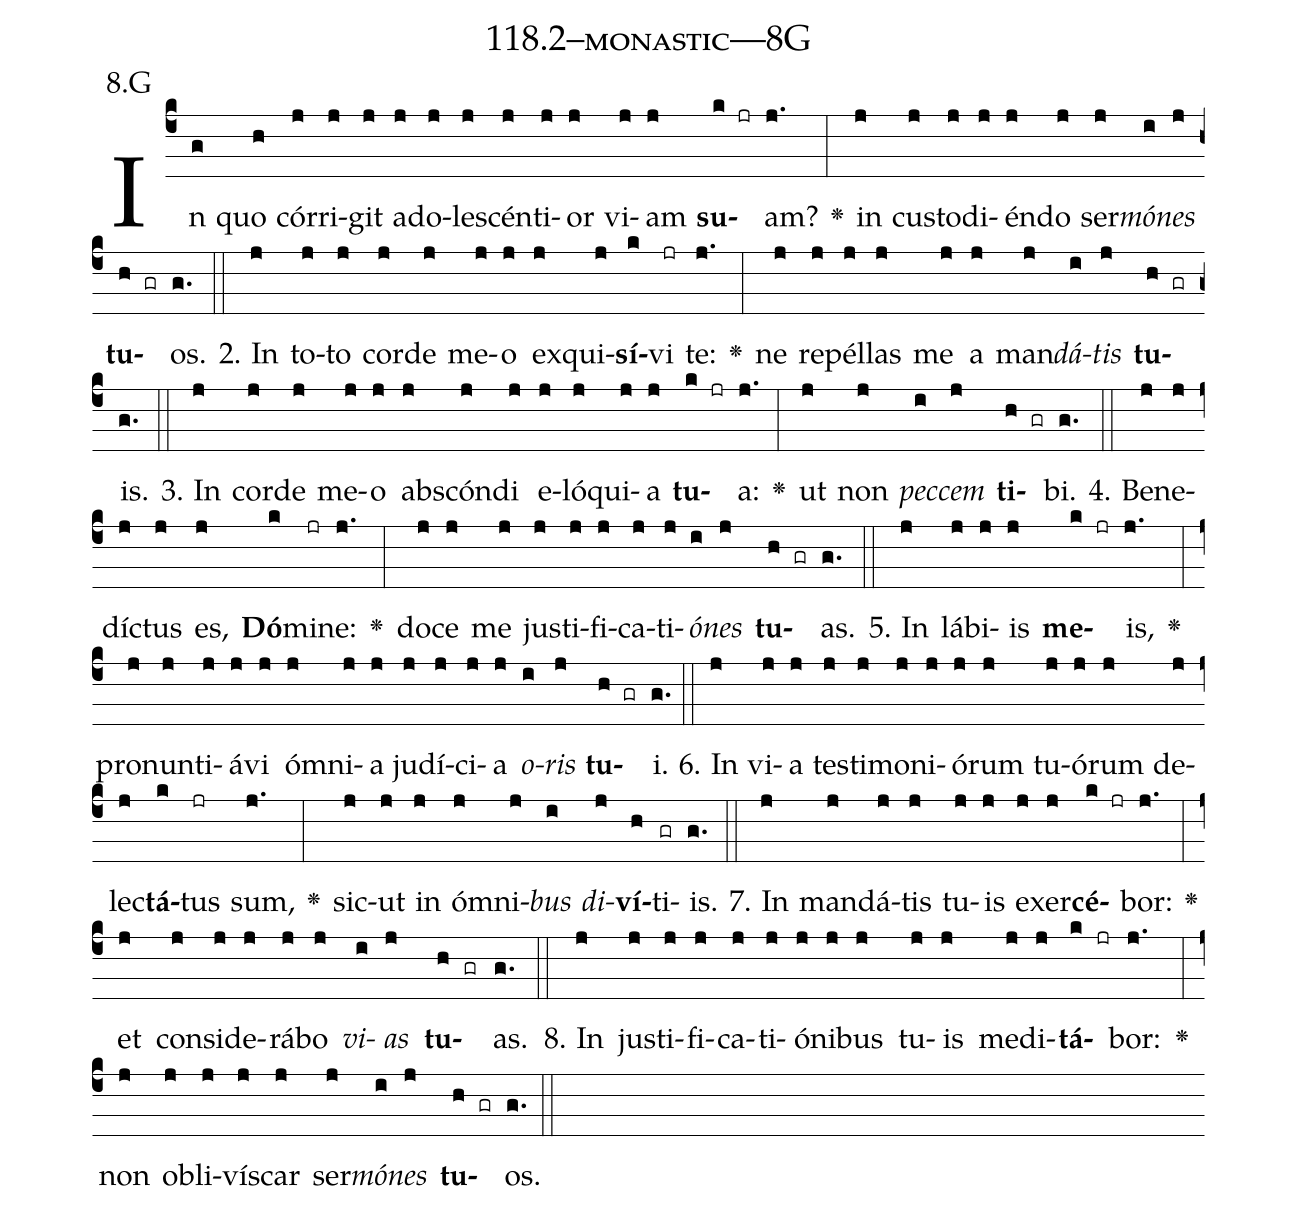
name: 118.2--monastic---8G;
annotation: 8.G;
%%
(c4)In(g) quo(h) cór(j)ri(j)git(j) ad(j)o(j)le(j)scén(j)ti(j)or(j) vi(j)am(j) <b>su</b>(k jr)am?(j.) <v>\greheightstar</v>(:) in(j) cus(j)to(j)di(j)én(j)do(j) ser(j)<i>mó</i>(i)<i>nes</i>(j) <b>tu</b>(h gr)os.(g.) (::)
2. In(j) to(j)to(j) cor(j)de(j) me(j)o(j) ex(j)qui(j)<b>sí</b>(k)vi(jr) te:(j.) <v>\greheightstar</v>(:) ne(j) re(j)pél(j)las(j) me(j) a(j) man(j)<i>dá</i>(i)<i>tis</i>(j) <b>tu</b>(h gr)is.(g.) (::)
3. In(j) cor(j)de(j) me(j)o(j) abs(j)cón(j)di(j) e(j)ló(j)qui(j)a(j) <b>tu</b>(k jr)a:(j.) <v>\greheightstar</v>(:) ut(j) non(j) <i>pec</i>(i)<i>cem</i>(j) <b>ti</b>(h gr)bi.(g.) (::)
4. Be(j)ne(j)díc(j)tus(j) es,(j) <b>Dó</b>(k)mi(jr)ne:(j.) <v>\greheightstar</v>(:) do(j)ce(j) me(j) jus(j)ti(j)fi(j)ca(j)ti(j)<i>ó</i>(i)<i>nes</i>(j) <b>tu</b>(h gr)as.(g.) (::)
5. In(j) lá(j)bi(j)is(j) <b>me</b>(k jr)is,(j.) <v>\greheightstar</v>(:) pro(j)nun(j)ti(j)á(j)vi(j) óm(j)ni(j)a(j) ju(j)dí(j)ci(j)a(j) <i>o</i>(i)<i>ris</i>(j) <b>tu</b>(h gr)i.(g.) (::)
6. In(j) vi(j)a(j) tes(j)ti(j)mo(j)ni(j)ó(j)rum(j) tu(j)ó(j)rum(j) de(j)lec(j)<b>tá</b>(k)tus(jr) sum,(j.) <v>\greheightstar</v>(:) sic(j)ut(j) in(j) óm(j)ni(j)<i>bus</i>(i) <i>di</i>(j)<b>ví</b>(h)ti(gr)is.(g.) (::)
7. In(j) man(j)dá(j)tis(j) tu(j)is(j) ex(j)er(j)<b>cé</b>(k jr)bor:(j.) <v>\greheightstar</v>(:) et(j) con(j)si(j)de(j)rá(j)bo(j) <i>vi</i>(i)<i>as</i>(j) <b>tu</b>(h gr)as.(g.) (::)
8. In(j) jus(j)ti(j)fi(j)ca(j)ti(j)ó(j)ni(j)bus(j) tu(j)is(j) me(j)di(j)<b>tá</b>(k jr)bor:(j.) <v>\greheightstar</v>(:) non(j) ob(j)li(j)vís(j)car(j) ser(j)<i>mó</i>(i)<i>nes</i>(j) <b>tu</b>(h gr)os.(g.) (::)
